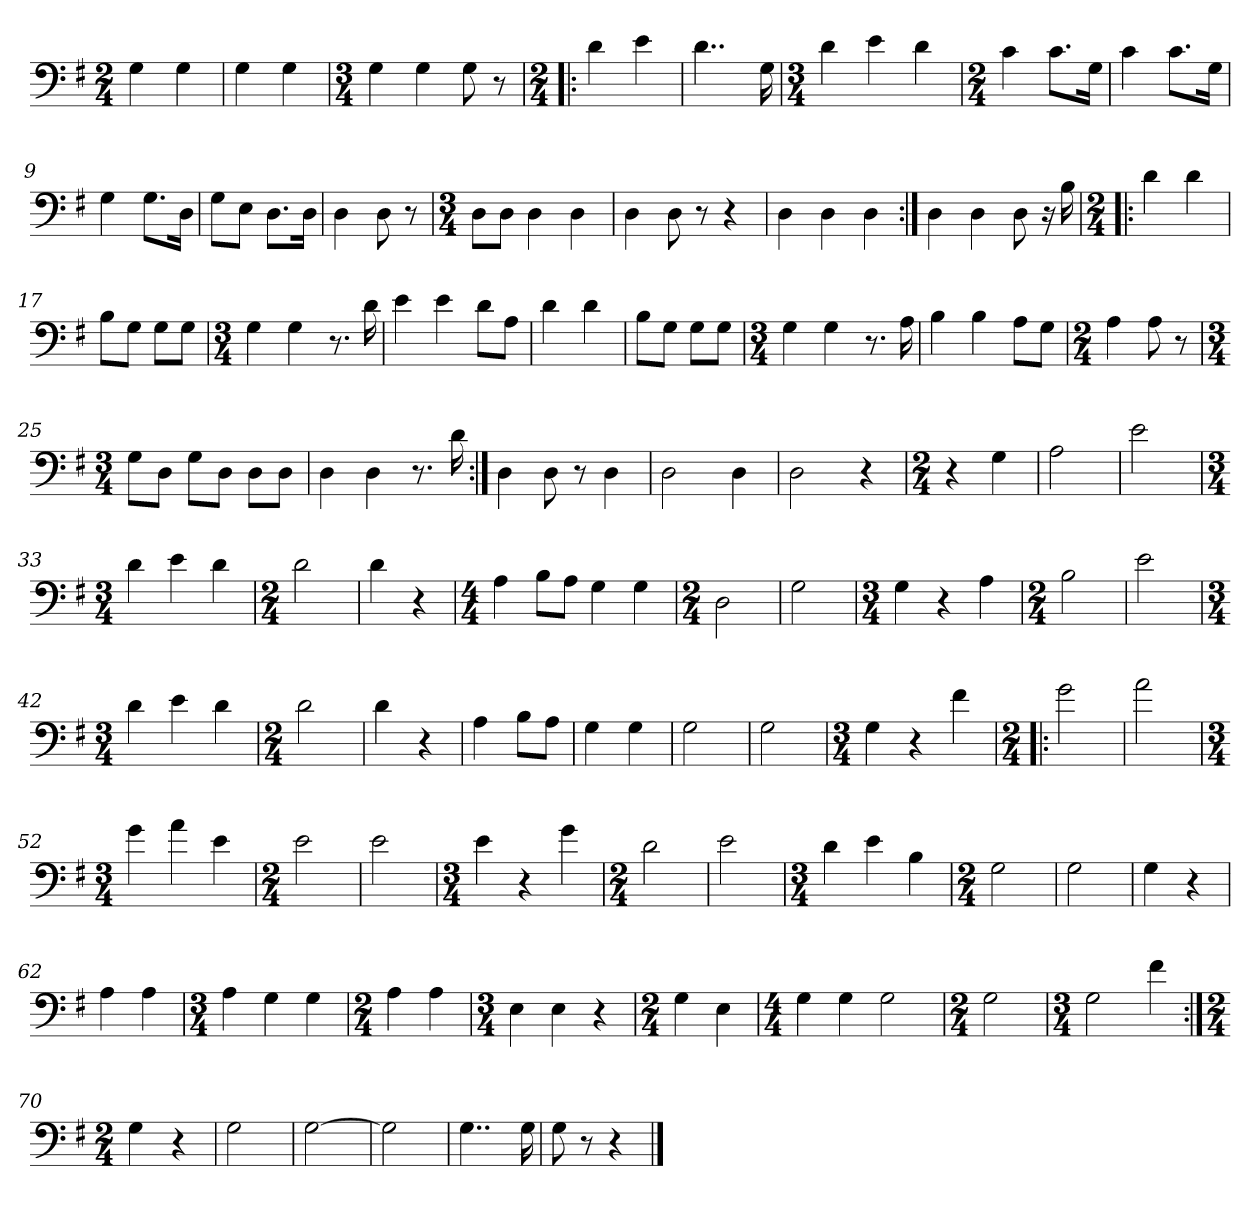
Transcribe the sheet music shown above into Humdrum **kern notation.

**kern
*part1
*staff1
*clefF4
*k[f#]
*M2/4
=1
4G\
4G\
=2
4G\
4G\
=3
*M3/4
4G\
4G\
8G\
8r
=4!|:
*M2/4
4d\
4e\
=5
4..d\
16G\
=6
*M3/4
4d\
4e\
4d\
=7
*M2/4
4c\
8.c\L
16G\Jk
=8
4c\
8.c\L
16G\Jk
=9
4G\
8.G\L
16D\Jk
=10
8G\L
8E\J
8.D\L
16D\Jk
=11
4D\
8D\
8r
=12
*M3/4
8D\L
8D\J
4D\
4D\
=13
4D\
8D\
8r
4r
=14
4D\
4D\
4D\
=:|!
4D\
4D\
8D\
16r
16B\
=16!|:
*M2/4
4d\
4d\
=17
8B\L
8G\J
8G\L
8G\J
=18
*M3/4
4G\
4G\
8.r
16d\
=19
4e\
4e\
8d\L
8A\J
=20
4d\
4d\
=21
8B\L
8G\J
8G\L
8G\J
=22
*M3/4
4G\
4G\
8.r
16A\
=23
4B\
4B\
8A\L
8G\J
=24
*M2/4
4A\
8A\
8r
=25
*M3/4
8G\L
8D\J
8G\L
8D\J
8D\L
8D\J
=26
4D\
4D\
8.r
16d\
=27:|!
4D\
8D\
8r
4D\
=28
2D\
4D\
=29
2D\
4r
=30
*M2/4
4r
4G\
=31
2A\
=32
2e\
=33
*M3/4
4d\
4e\
4d\
=34
*M2/4
2d\
=35
4d\
4r
=36
*M4/4
4A\
8B\L
8A\J
4G\
4G\
=37
*M2/4
2D\
=38
2G\
=39
*M3/4
4G\
4r
4A\
=40
*M2/4
2B\
=41
2e\
=42
*M3/4
4d\
4e\
4d\
=43
*M2/4
2d\
=44
4d\
4r
=45
4A\
8B\L
8A\J
=46
4G\
4G\
=47
2G\
=48
2G\
=49
*M3/4
4G\
4r
4f#\
=50!|:
*M2/4
2g\
=51
2a\
=52
*M3/4
4g\
4a\
4e\
=53
*M2/4
2e\
=54
2e\
=55
*M3/4
4e\
4r
4g\
=56
*M2/4
2d\
=57
2e\
=58
*M3/4
4d\
4e\
4B\
=59
*M2/4
2G\
=60
2G\
=61
4G\
4r
=62
4A\
4A\
=63
*M3/4
4A\
4G\
4G\
=64
*M2/4
4A\
4A\
=65
*M3/4
4E\
4E\
4r
=66
*M2/4
4G\
4E\
=67
*M4/4
4G\
4G\
2G\
=68
*M2/4
2G\
=69
*M3/4
2G\
4f#\
=70:|!
*M2/4
4G\
4r
=71
2G\
=72
[2G\
=73
2G\]
=74
4..G\
16G\
=75
8G\
8r
4r
==
*-
